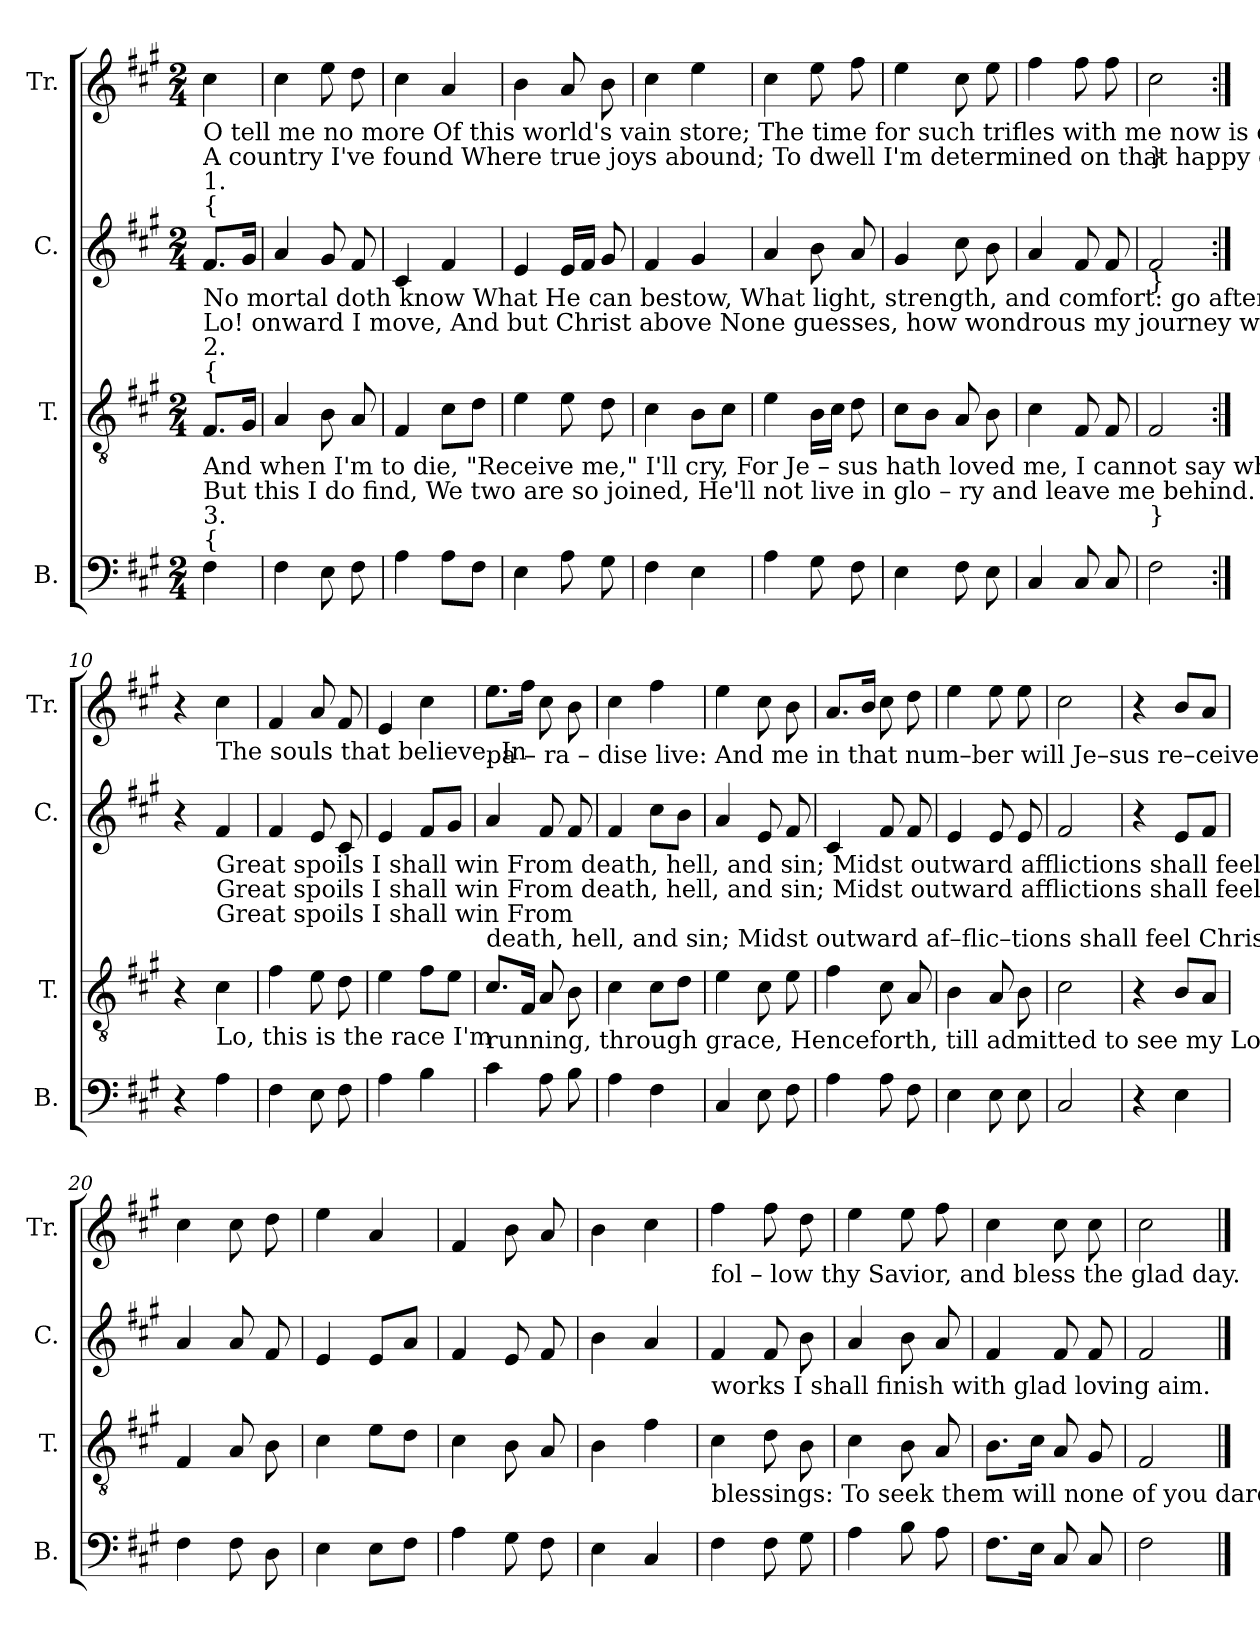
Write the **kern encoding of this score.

**kern	**kern	**kern	**kern
*part4	*part3	*part2	*part1
*staff4	*staff3	*staff2	*staff1
*I"B.	*I"T.	*I"C.	*I"Tr.
*I'B.	*I'T.	*I'C.	*I'Tr.
*clefF4	*clefGv2	*clefG2	*clefG2
*k[f#c#g#]	*k[f#c#g#]	*k[f#c#g#]	*k[f#c#g#]
*M2/4	*M2/4	*M2/4	*M2/4
*MM85	*MM85	*MM85	*MM85
=1	=1	=1	=1
!	!	!	!LO:TX:b:t=O tell  me  no more  Of this world's vain store;  The  time  for  such  trifles  with  me  now  is o'er.
!	!	!	!LO:TX:b:t=A country I've found  Where true joys abound;  To  dwell  I'm determined on that happy ground.
!	!	!	!LO:TX:b:t=1.
!	!	!	!LO:TX:b:t={
!	!	!LO:TX:b:t=No mortal doth know  What He can bestow,  What light, strength, and comfort&colon; go after Him, go!	!
!	!	!LO:TX:b:t=Lo! onward I move,   And but Christ above  None guesses, how wondrous my journey will prove.	!
!	!	!LO:TX:b:t=2.	!
!	!	!LO:TX:b:t={	!
!	!LO:TX:b:t=And  when  I'm  to  die,  "Receive  me," I'll  cry,  For  Je – sus  hath  loved  me,  I  cannot say why.	!	!
!	!LO:TX:b:t=But    this     I    do  find,  We  two  are  so joined,  He'll  not  live  in  glo – ry  and  leave me behind.	!	!
!	!LO:TX:b:t=3.	!	!
!	!LO:TX:b:t={	!	!
4F#\	8.F#/L	8.f#/L	4cc#\
.	16G#/Jk	16g#/Jk	.
=2	=2	=2	=2
4F#\	4A/	4a/	4cc#\
8E\	8B\	8g#/	8ee\
8F#\	8A/	8f#/	8dd\
=3	=3	=3	=3
4A\	4F#/	4c#/	4cc#\
8A\L	8c#\L	4f#/	4a/
8F#\J	8d\J	.	.
=4	=4	=4	=4
4E\	4e\	4e/	4b\
8A\	8e\	16e/LL	8a/
.	.	16f#/JJ	.
8G#\	8d\	8g#/	8b\
=5	=5	=5	=5
4F#\	4c#\	4f#/	4cc#\
4E\	8B\L	4g#/	4ee\
.	8c#\J	.	.
=6	=6	=6	=6
4A\	4e\	4a/	4cc#\
8G#\	16B\LL	8b\	8ee\
.	16c#\JJ	.	.
8F#\	8d\	8a/	8ff#\
=7	=7	=7	=7
4E\	8c#\L	4g#/	4ee\
.	8B\J	.	.
8F#\	8A/	8cc#\	8cc#\
8E\	8B\	8b\	8ee\
=8	=8	=8	=8
4C#/	4c#\	4a/	4ff#\
8C#/	8F#/	8f#/	8ff#\
8C#/	8F#/	8f#/	8ff#\
=9	=9	=9	=9
!	!	!	!LO:TX:b:t=}
!	!	!LO:TX:b:t=}	!
!	!LO:TX:b:t=}	!	!
2F#\	2F#/	2f#/	2cc#\
=10:|!	=10:|!	=10:|!	=10:|!
4r	4r	4r	4r
!	!	!	!LO:TX:b:t=The souls that believe,  In
!	!	!LO:TX:b:t=Great spoils I shall win From death, hell, and sin;  Midst outward afflictions shall feel Christ within.  . Perhaps for his name,  Poor dust as I am,  Some works I shall finish with glad loving aim.	!
!	!	!LO:TX:b:t=Great spoils I shall win From death, hell, and sin;  Midst outward afflictions shall feel Christ within.  . Perhaps for his name,  Poor dust as I am,  Some works I shall finish with glad loving aim.	!
!	!	!LO:TX:b:t=Great spoils I shall win  From	!
!	!LO:TX:b:t=Lo, this is the race     I'm	!	!
4A\	4c#\	4f#/	4cc#\
=11	=11	=11	=11
4F#\	4f#\	4f#/	4f#/
8E\	8e\	8e/	8a/
8F#\	8d\	8c#/	8f#/
=12	=12	=12	=12
4A\	4e\	4e/	4e/
4B\	8f#\L	8f#/L	4cc#\
.	8e\J	8g#/J	.
!!LO:LB:g=z
=13	=13	=13	=13
!	!	!	!LO:TX:b:t=pa – ra – dise  live&colon;   And    me   in   that   num–ber  will   Je–sus  re–ceive.               My soul, don't  de–lay,   He   calls  thee  a–way!  Rise,
!	!	!LO:TX:b:t=death, hell,  and sin;   Midst  outward  af–flic–tions  shall  feel  Christ within.          Per –haps for his name,  Poor  dust  as   I    am,   Some	!
!	!LO:TX:b:t=running, through grace, Henceforth,  till  admitted  to  see  my  Lord's  face.            And now I'm  in care  My neighbors may share These	!	!
4c#\	8.c#/L	4a/	8.ee\L
.	16F#/Jk	.	16ff#\Jk
8A\	8A/	8f#/	8cc#\
8B\	8B\	8f#/	8b\
=14	=14	=14	=14
4A\	4c#\	4f#/	4cc#\
4F#\	8c#\L	8cc#\L	4ff#\
.	8d\J	8b\J	.
=15	=15	=15	=15
4C#/	4e\	4a/	4ee\
8E\	8c#\	8e/	8cc#\
8F#\	8e\	8f#/	8b\
=16	=16	=16	=16
4A\	4f#\	4c#/	8.a/L
.	.	.	16b/Jk
8A\	8c#\	8f#/	8cc#\
8F#\	8A/	8f#/	8dd\
=17	=17	=17	=17
4E\	4B\	4e/	4ee\
8E\	8A/	8e/	8ee\
8E\	8B\	8e/	8ee\
=18	=18	=18	=18
2C#/	2c#\	2f#/	2cc#\
=19	=19	=19	=19
4r	4r	4r	4r
4E\	8B/L	8e/L	8b/L
.	8A/J	8f#/J	8a/J
=20	=20	=20	=20
4F#\	4F#/	4a/	4cc#\
8F#\	8A/	8a/	8cc#\
8D\	8B\	8f#/	8dd\
=21	=21	=21	=21
4E\	4c#\	4e/	4ee\
8E\L	8e\L	8e/L	4a/
8F#\J	8d\J	8a/J	.
=22	=22	=22	=22
4A\	4c#\	4f#/	4f#/
8G#\	8B\	8e/	8b\
8F#\	8A/	8f#/	8a/
=23	=23	=23	=23
4E\	4B\	4b\	4b\
4C#/	4f#\	4a/	4cc#\
!!LO:LB:g=z
=24	=24	=24	=24
!	!	!	!LO:TX:b:t=fol – low thy  Savior,  and   bless     the   glad   day.
!	!	!LO:TX:b:t=works  I  shall   finish   with   glad    loving      aim.	!
!	!LO:TX:b:t=blessings&colon;  To  seek  them  will  none  of  you   dare?	!	!
4F#\	4c#\	4f#/	4ff#\
8F#\	8d\	8f#/	8ff#\
8G#\	8B\	8b\	8dd\
=25	=25	=25	=25
4A\	4c#\	4a/	4ee\
8B\	8B\	8b\	8ee\
8A\	8A/	8a/	8ff#\
=26	=26	=26	=26
8.F#\L	8.B\L	4f#/	4cc#\
16E\Jk	16c#\Jk	.	.
8C#/	8A/	8f#/	8cc#\
8C#/	8G#/	8f#/	8cc#\
=27	=27	=27	=27
2F#\	2F#/	2f#/	2cc#\
==	==	==	==
*-	*-	*-	*-
